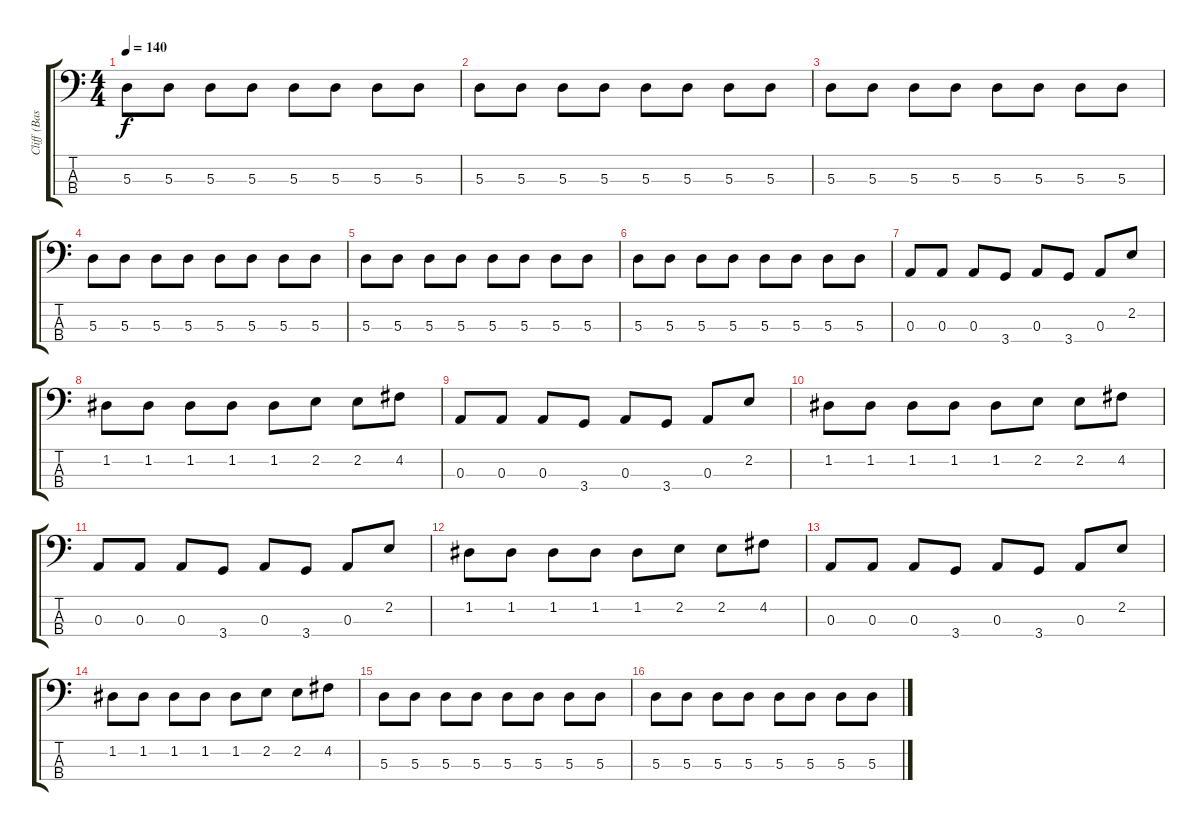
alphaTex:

\track ("Cliff (Bass)" "Cliff (Bas") {instrument electricbassfinger}
\staff {score tabs}
\tuning (G2 D2 A1 E1) {hide}
\ts (4 4)
\tempo 140
\clef f4
\ks c
5.3.8{dy f} 5.3.8 5.3.8 5.3.8 5.3.8 5.3.8 5.3.8 5.3.8 |
5.3.8 5.3.8 5.3.8 5.3.8 5.3.8 5.3.8 5.3.8 5.3.8 |
5.3.8 5.3.8 5.3.8 5.3.8 5.3.8 5.3.8 5.3.8 5.3.8 |
5.3.8 5.3.8 5.3.8 5.3.8 5.3.8 5.3.8 5.3.8 5.3.8 |
5.3.8 5.3.8 5.3.8 5.3.8 5.3.8 5.3.8 5.3.8 5.3.8 |
5.3.8 5.3.8 5.3.8 5.3.8 5.3.8 5.3.8 5.3.8 5.3.8 |
0.3.8 0.3.8 0.3.8 3.4.8 0.3.8 3.4.8 0.3.8 2.2.8 |
1.2.8 1.2.8 1.2.8 1.2.8 1.2.8 2.2.8 2.2.8 4.2.8 |
0.3.8 0.3.8 0.3.8 3.4.8 0.3.8 3.4.8 0.3.8 2.2.8 |
1.2.8 1.2.8 1.2.8 1.2.8 1.2.8 2.2.8 2.2.8 4.2.8 |
0.3.8 0.3.8 0.3.8 3.4.8 0.3.8 3.4.8 0.3.8 2.2.8 |
1.2.8 1.2.8 1.2.8 1.2.8 1.2.8 2.2.8 2.2.8 4.2.8 |
0.3.8 0.3.8 0.3.8 3.4.8 0.3.8 3.4.8 0.3.8 2.2.8 |
1.2.8 1.2.8 1.2.8 1.2.8 1.2.8 2.2.8 2.2.8 4.2.8 |
5.3.8 5.3.8 5.3.8 5.3.8 5.3.8 5.3.8 5.3.8 5.3.8 |
5.3.8 5.3.8 5.3.8 5.3.8 5.3.8 5.3.8 5.3.8 5.3.8
